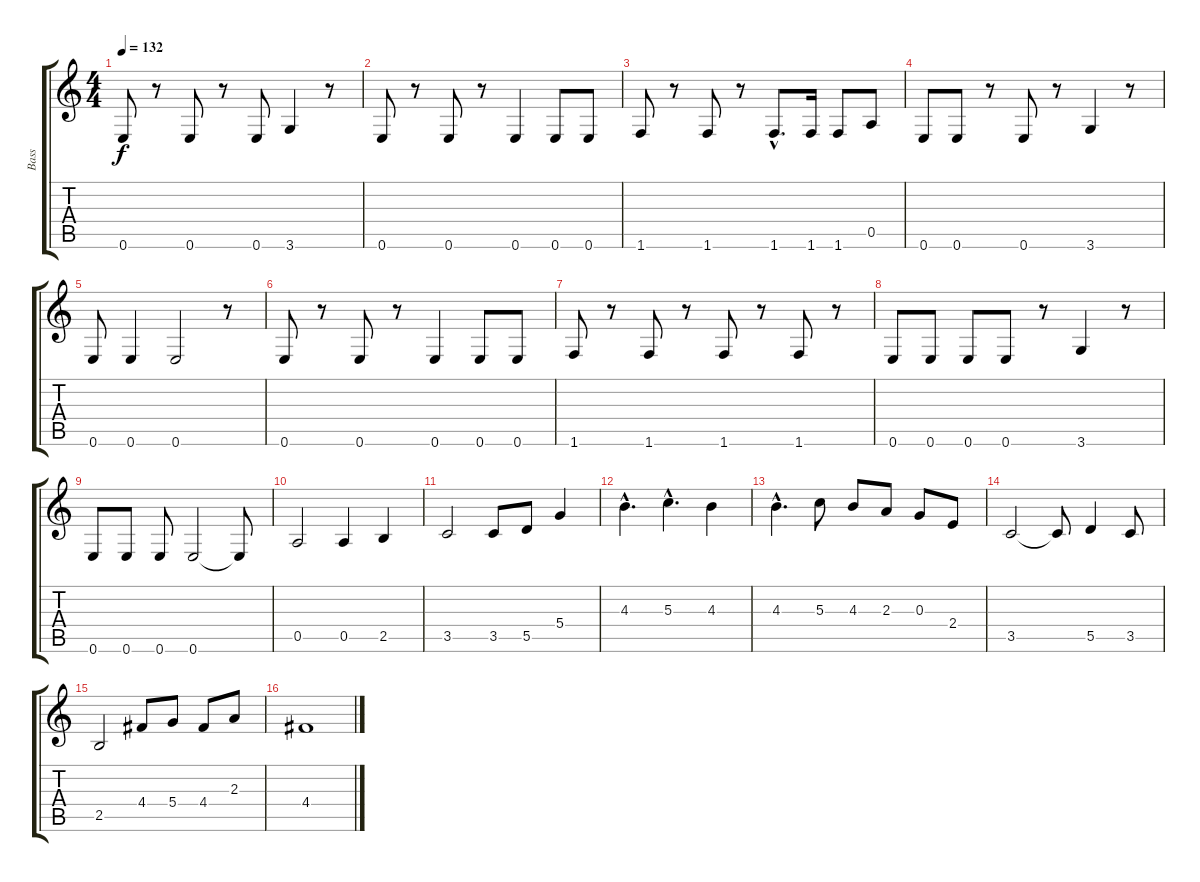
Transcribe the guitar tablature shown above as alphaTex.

\track ("Bass" "Bass") {instrument electricbassfinger}
\staff {score tabs}
\tuning (E4 B3 G3 D3 A2 E2) {hide}
\ts (4 4)
\tempo 132
\clef g2
\ks c
0.6.8{dy f} r.8 0.6.8 r.8 0.6.8 3.6.4 r.8 |
0.6.8 r.8 0.6.8 r.8 0.6.4 0.6.8 0.6.8 |
1.6.8 r.8 1.6.8 r.8 1.6{hac}.8{d} 1.6.16 1.6.8 0.5.8 |
0.6.8 0.6.8 r.8 0.6.8 r.8 3.6.4 r.8 |
0.6.8 0.6.4 0.6.2 r.8 |
0.6.8 r.8 0.6.8 r.8 0.6.4 0.6.8 0.6.8 |
1.6.8 r.8 1.6.8 r.8 1.6.8 r.8 1.6.8 r.8 |
0.6.8 0.6.8 0.6.8 0.6.8 r.8 3.6.4 r.8 |
0.6.8 0.6.8 0.6.8 0.6.2 0.6{t}.8 |
0.5.2 0.5.4 2.5.4 |
3.5.2 3.5.8 5.5.8 5.4.4 |
4.3{hac}.4{d} 5.3{hac}.4{d} 4.3.4 |
4.3{hac}.4{d} 5.3.8 4.3.8 2.3.8 0.3.8 2.4.8 |
3.5.2 3.5{t}.8 5.5.4 3.5.8 |
2.5.2 4.4.8 5.4.8 4.4.8 2.3.8 |
4.4.1
